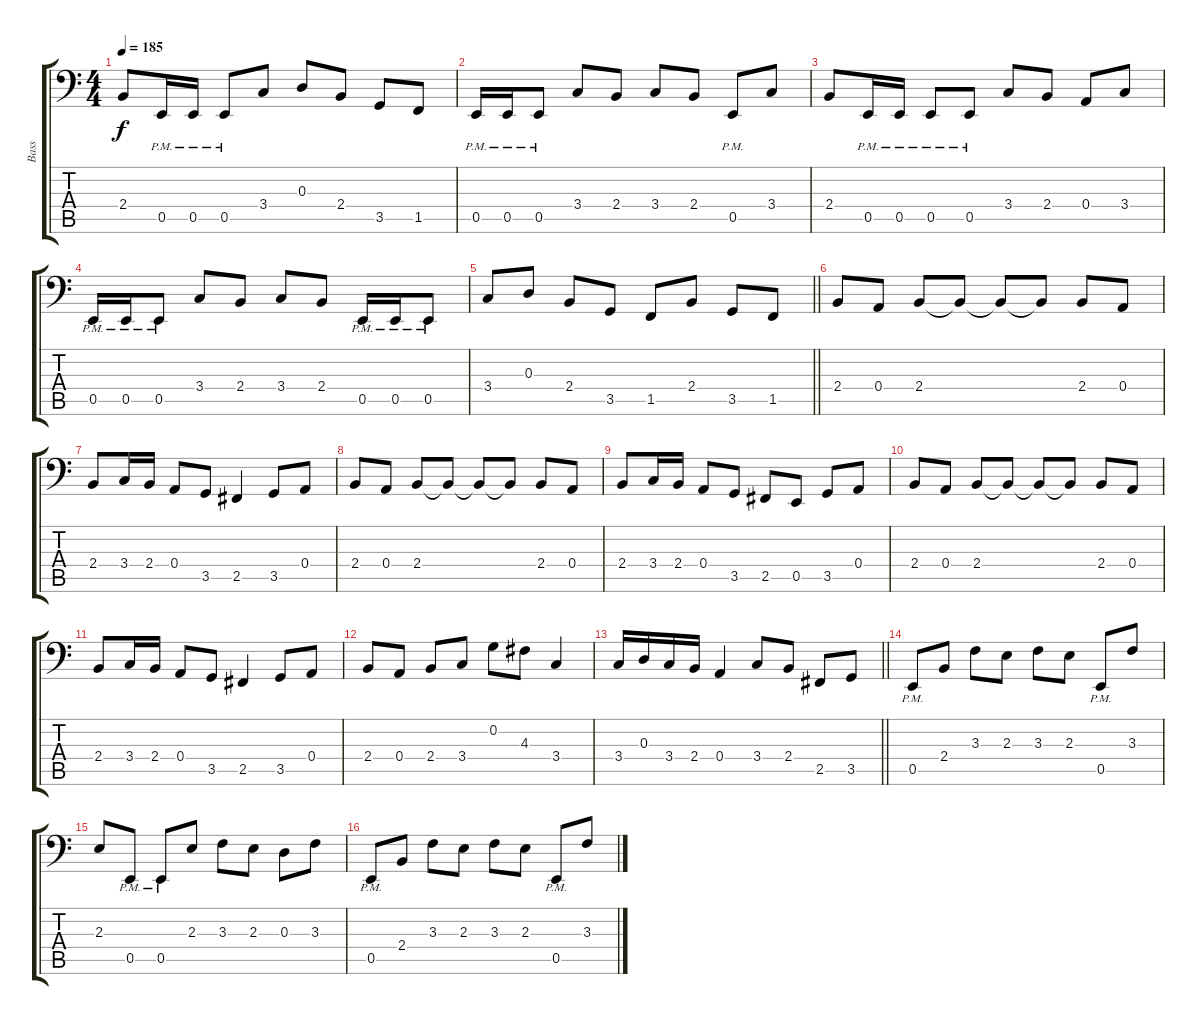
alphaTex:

\track ("Bass" "Bass") {instrument electricbassfinger}
\staff {score tabs}
\tuning (C3 G2 D2 A1 E1 B0) {hide}
\ts (4 4)
\tempo 185
\clef f4
\ks c
2.4.8{dy f} 0.5{pm}.16 0.5{pm}.16 0.5{pm}.8 3.4.8 0.3.8 2.4.8 3.5.8 1.5.8 |
0.5{pm}.16 0.5{pm}.16 0.5{pm}.8 3.4.8 2.4.8 3.4.8 2.4.8 0.5{pm}.8 3.4.8 |
2.4.8 0.5{pm}.16 0.5{pm}.16 0.5{pm}.8 0.5{pm}.8 3.4.8 2.4.8 0.4.8 3.4.8 |
0.5{pm}.16 0.5{pm}.16 0.5{pm}.8 3.4.8 2.4.8 3.4.8 2.4.8 0.5{pm}.16 0.5{pm}.16 0.5{pm}.8 |
\barLineRight lightlight
3.4.8 0.3.8 2.4.8 3.5.8 1.5.8 2.4.8 3.5.8 1.5.8 |
2.4.8 0.4.8 2.4.8 2.4{t}.8 2.4{t}.8 2.4{t}.8 2.4.8 0.4.8 |
2.4.8 3.4.16 2.4.16 0.4.8 3.5.8 2.5.4 3.5.8 0.4.8 |
2.4.8 0.4.8 2.4.8 2.4{t}.8 2.4{t}.8 2.4{t}.8 2.4.8 0.4.8 |
2.4.8 3.4.16 2.4.16 0.4.8 3.5.8 2.5.8 0.5.8 3.5.8 0.4.8 |
2.4.8 0.4.8 2.4.8 2.4{t}.8 2.4{t}.8 2.4{t}.8 2.4.8 0.4.8 |
2.4.8 3.4.16 2.4.16 0.4.8 3.5.8 2.5.4 3.5.8 0.4.8 |
2.4.8 0.4.8 2.4.8 3.4.8 0.2.8 4.3.8 3.4.4 |
\barLineRight lightlight
3.4.16 0.3.16 3.4.16 2.4.16 0.4.4 3.4.8 2.4.8 2.5.8 3.5.8 |
0.5{pm}.8 2.4.8 3.3.8 2.3.8 3.3.8 2.3.8 0.5{pm}.8 3.3.8 |
2.3.8 0.5{pm}.8 0.5{pm}.8 2.3.8 3.3.8 2.3.8 0.3.8 3.3.8 |
0.5{pm}.8 2.4.8 3.3.8 2.3.8 3.3.8 2.3.8 0.5{pm}.8 3.3.8
